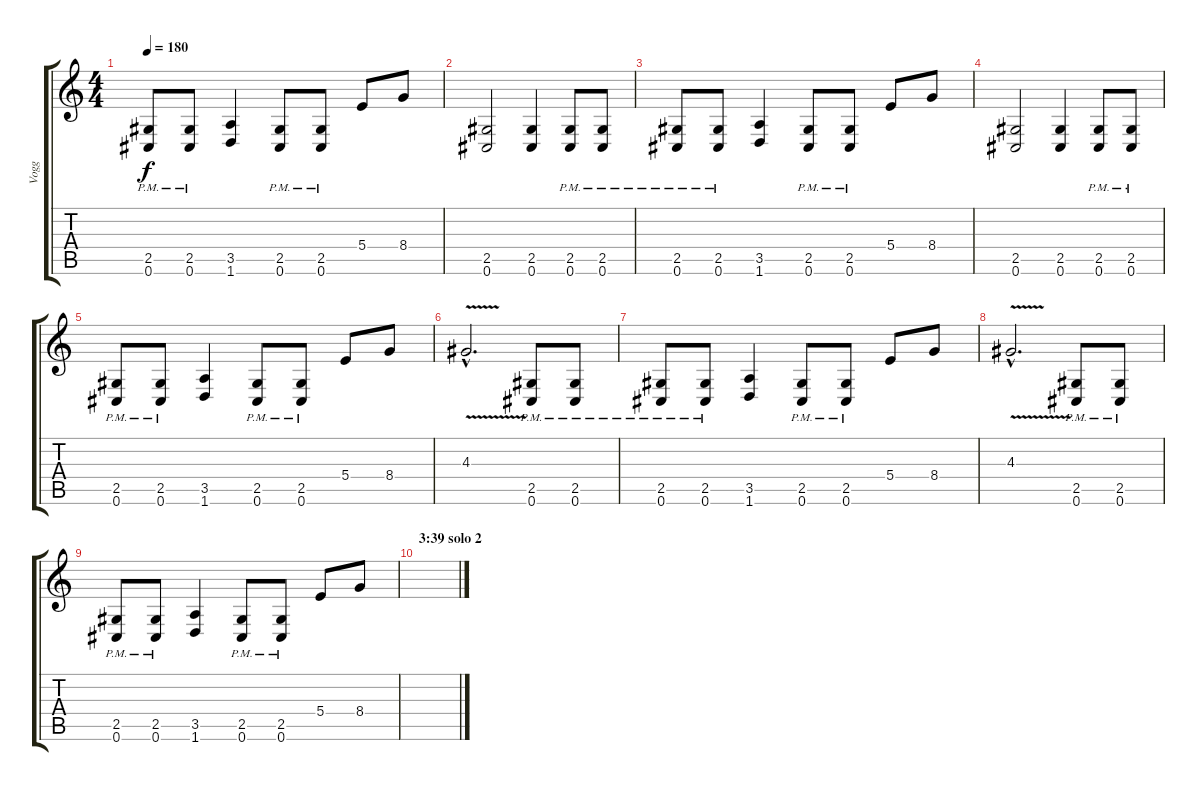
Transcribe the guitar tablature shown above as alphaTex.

\track ("Vogg" "Vogg") {instrument distortionguitar}
\staff {score tabs}
\tuning (Db4 Ab3 E3 B2 Gb2 Db2) {hide}
\ts (4 4)
\tempo 180
\clef g2
\ks c
(2.5{pm} 0.6{pm}).8{dy f} (2.5{pm} 0.6{pm}).8 (3.5 1.6).4 (2.5{pm} 0.6{pm}).8 (2.5{pm} 0.6{pm}).8 5.4.8 8.4.8 |
(2.5 0.6).2 (2.5 0.6).4 (2.5{pm} 0.6{pm}).8 (2.5{pm} 0.6{pm}).8 |
(2.5{pm} 0.6{pm}).8 (2.5{pm} 0.6{pm}).8 (3.5 1.6).4 (2.5{pm} 0.6{pm}).8 (2.5{pm} 0.6{pm}).8 5.4.8 8.4.8 |
(2.5 0.6).2 (2.5 0.6).4 (2.5{pm} 0.6{pm}).8 (2.5{pm} 0.6{pm}).8 |
(2.5{pm} 0.6{pm}).8 (2.5{pm} 0.6{pm}).8 (3.5 1.6).4 (2.5{pm} 0.6{pm}).8 (2.5{pm} 0.6{pm}).8 5.4.8 8.4.8 |
4.3{v hac}.2{d} (2.5{pm} 0.6{pm}).8 (2.5{pm} 0.6{pm}).8 |
(2.5{pm} 0.6{pm}).8 (2.5{pm} 0.6{pm}).8 (3.5 1.6).4 (2.5{pm} 0.6{pm}).8 (2.5{pm} 0.6{pm}).8 5.4.8 8.4.8 |
4.3{v hac}.2{d} (2.5{pm} 0.6{pm}).8 (2.5{pm} 0.6{pm}).8 |
(2.5{pm} 0.6{pm}).8 (2.5{pm} 0.6{pm}).8 (3.5 1.6).4 (2.5{pm} 0.6{pm}).8 (2.5{pm} 0.6{pm}).8 5.4.8 8.4.8 |
\section ("" "3:39 solo 2")
